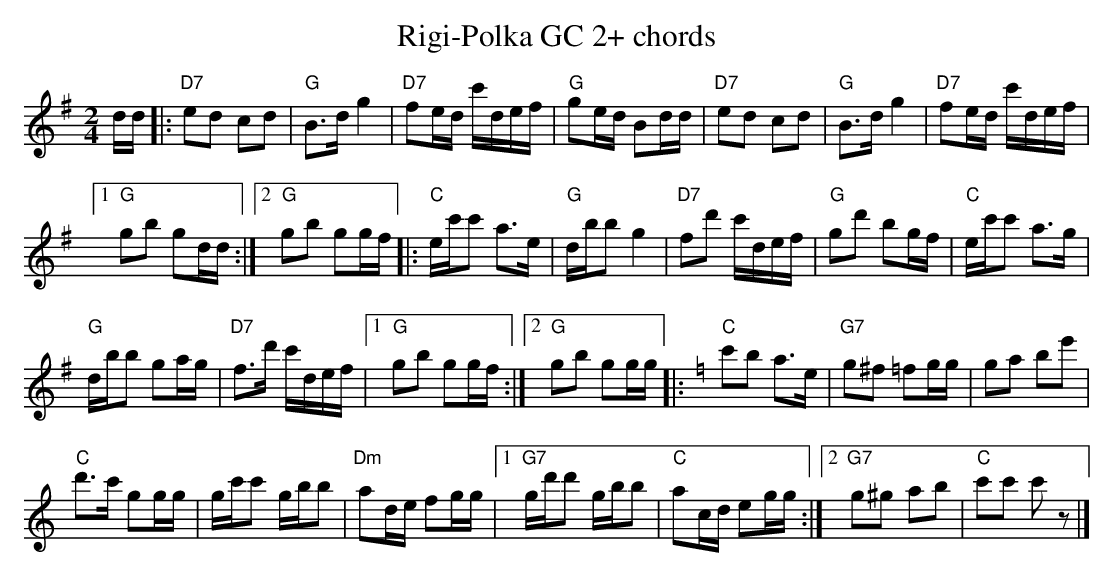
X:1
T:Rigi-Polka GC 2+ chords
M:2/4
L:1/16
K:Gmaj%%MIDI gchordon
dd |: "D7"e2d2 c2d2 | "G"B3d g4 | "D7"f2ed c'def | "G"g2ed B2dd | "D7"e2d2 c2d2 | "G"B3d g4 | "D7"f2ed c'def |1
"G"g2b2 g2dd :|2 "G"g2b2 g2gf |: "C"ec'c'2 a3e | "G"dbb2 g4 | "D7"f2d'2 c'def | "G"g2d'2 b2gf | "C"ec'c'2 a3g |
"G"dbb2 g2ag | "D7"f3d' c'def |1 "G"g2b2 g2gf :|2 "G"g2b2 g2gg |: [K:Cmaj] "C"c'2b2 a3e | "G7"g2^f2 =f2gg | g2a2 b2e'2 |
"C"d'3c' g2gg | gc'c'2 gbb2 | "Dm"a2de f2gg |1 "G7"gd'd'2 gbb2 | "C"a2cd e2gg :|2 "G7"g2^g2 a2b2 | "C"c'2c'2 c'2z2 |]
